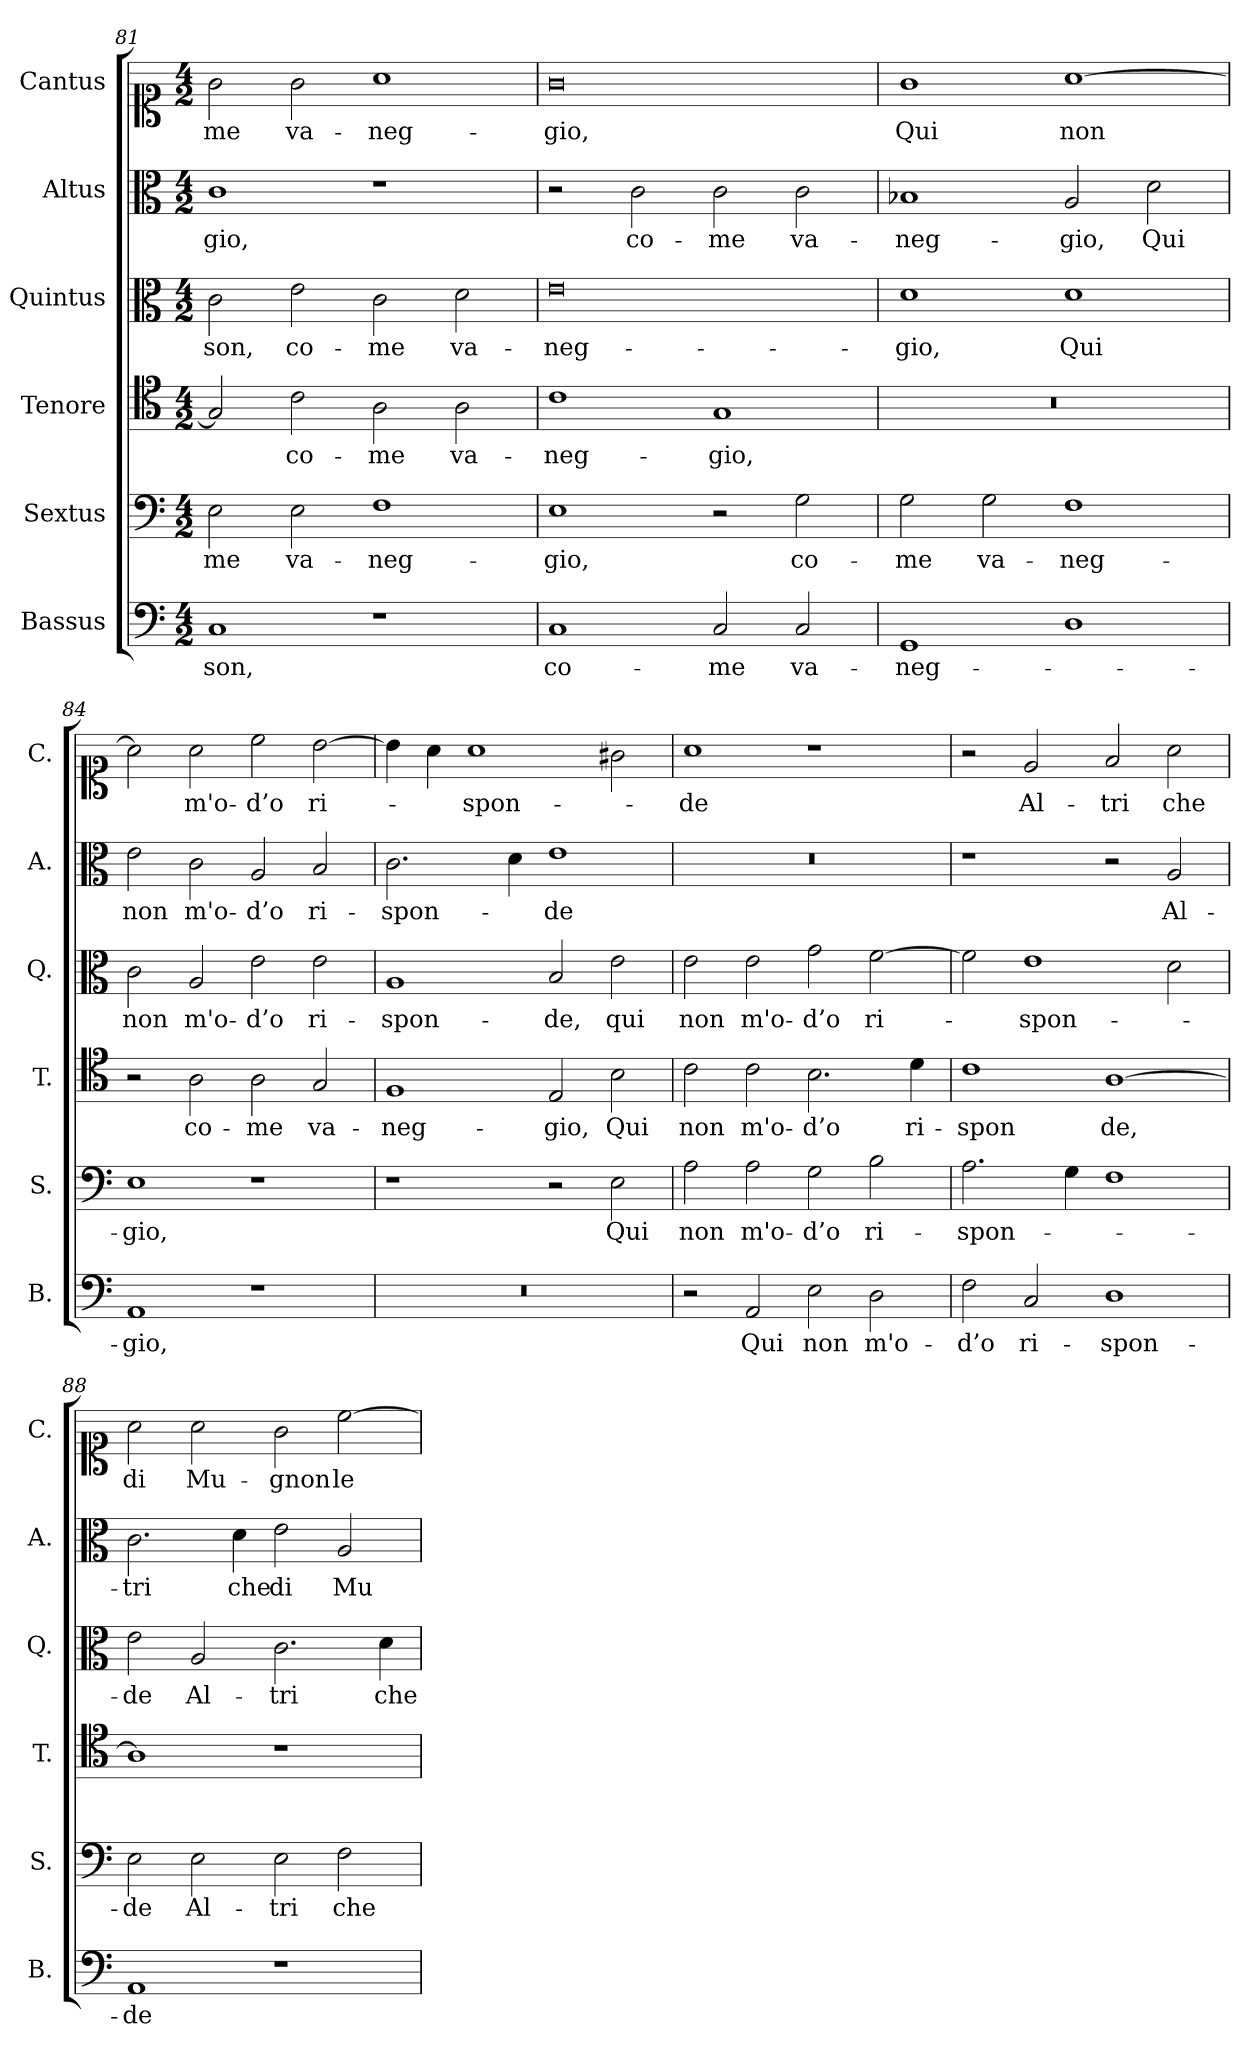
**kern	**text	**kern	**text	**kern	**text	**kern	**text	**kern	**text	**kern	**text
*part6	*part6	*part5	*part5	*part4	*part4	*part3	*part3	*part2	*part2	*part1	*part1
*staff6	*staff6	*staff5	*staff5	*staff4	*staff4	*staff3	*staff3	*staff2	*staff2	*staff1	*staff1
*I"Bassus	*	*I"Sextus	*	*I"Tenore	*	*I"Quintus	*	*I"Altus	*	*I"Cantus	*
*I'B.	*	*I'S.	*	*I'T.	*	*I'Q.	*	*I'A.	*	*I'C.	*
*clefF4	*	*clefF4	*	*clefC4	*	*clefC3	*	*clefC3	*	*clefC1	*
*k[]	*	*k[]	*	*k[]	*	*k[]	*	*k[]	*	*k[]	*
*M4/2	*	*M4/2	*	*M4/2	*	*M4/2	*	*M4/2	*	*M4/2	*
=81	=81	=81	=81	=81	=81	=81	=81	=81	=81	=81	=81
1C	son,	2E\	-me	2G/]	.	2c\	son,	1c	-gio,	2g\	-me
.	.	2E\	va-	2c\	co-	2e\	co-	.	.	2g\	va-
1r	.	1F	-neg-	2A\	-me	2c\	-me	1r	.	1a	-neg-
.	.	.	.	2A\	va-	2d\	va-	.	.	.	.
=82	=82	=82	=82	=82	=82	=82	=82	=82	=82	=82	=82
1C	co-	1E	-gio,	1c	-neg-	0e	-neg-	2r	.	0g	-gio,
.	.	.	.	.	.	.	.	2c\	co-	.	.
2C/	-me	2r	.	1G	-gio,	.	.	2c\	-me	.	.
2C/	va-	2G\	co-	.	.	.	.	2c\	va-	.	.
=83	=83	=83	=83	=83	=83	=83	=83	=83	=83	=83	=83
1GG	-neg-	2G\	-me	0r	.	1d	-gio,	1B-X	-neg-	1g	Qui
.	.	2G\	va-	.	.	.	.	.	.	.	.
1D	.	1F	-neg-	.	.	1d	Qui	2A/	-gio,	[1a	non
.	.	.	.	.	.	.	.	2d\	Qui	.	.
=84	=84	=84	=84	=84	=84	=84	=84	=84	=84	=84	=84
1AA	-gio,	1E	-gio,	2r	.	2c\	non	2e\	non	2a\]	.
.	.	.	.	2A\	co-	2A/	m'o-	2c\	m'o-	2a\	m'o-
1r	.	1r	.	2A\	-me	2e\	-d’o	2A/	-d’o	2cc\	-d’o
.	.	.	.	2G/	va-	2e\	ri-	2B/	ri-	[2b\	ri-
!!LO:LB:g=z
=85	=85	=85	=85	=85	=85	=85	=85	=85	=85	=85	=85
0r	.	1r	.	1F	-neg-	1A	-spon-	2.c\	-spon-	4b\]	.
.	.	.	.	.	.	.	.	.	.	4a\	.
.	.	.	.	.	.	.	.	.	.	1a	-spon-
.	.	.	.	.	.	.	.	4d\	.	.	.
.	.	2r	.	2E/	-gio,	2B/	-de,	1e	-de	.	.
.	.	2E\	Qui	2B\	Qui	2e\	qui	.	.	2g#X\	.
=86	=86	=86	=86	=86	=86	=86	=86	=86	=86	=86	=86
2r	.	2A\	non	2c\	non	2e\	non	0r	.	1a	-de
2AA/	Qui	2A\	m'o-	2c\	m'o-	2e\	m'o-	.	.	.	.
2E\	non	2G\	-d’o	2.B\	-d’o	2g\	-d’o	.	.	1r	.
2D\	m'o-	2B\	ri-	.	.	[2f\	ri-	.	.	.	.
.	.	.	.	4d\	ri-	.	.	.	.	.	.
=87	=87	=87	=87	=87	=87	=87	=87	=87	=87	=87	=87
2F\	-d’o	2.A\	-spon-	1c	-spon	2f\]	.	1r	.	2r	.
2C/	ri-	.	.	.	.	1e	-spon-	.	.	2e/	Al-
.	.	4G\	.	.	.	.	.	.	.	.	.
1D	spon-	1F	.	[1A	de,	.	.	2r	.	2f/	-tri
.	.	.	.	.	.	2d\	.	2A/	Al-	2a\	che
=88	=88	=88	=88	=88	=88	=88	=88	=88	=88	=88	=88
1AA	-de	2E\	-de	1A]	.	2e\	-de	2.c\	-tri	2a\	di
.	.	2E\	Al-	.	.	2A/	Al-	.	.	2a\	Mu-
.	.	.	.	.	.	.	.	4d\	che	.	.
1r	.	2E\	-tri	1r	.	2.c\	-tri	2e\	di	2g\	-gnon
.	.	2F\	che	.	.	.	.	2A/	Mu-	[2cc\	le
.	.	.	.	.	.	4d\	che	.	.	.	.
=	=	=	=	=	=	=	=	=	=	=	=
*-	*-	*-	*-	*-	*-	*-	*-	*-	*-	*-	*-
